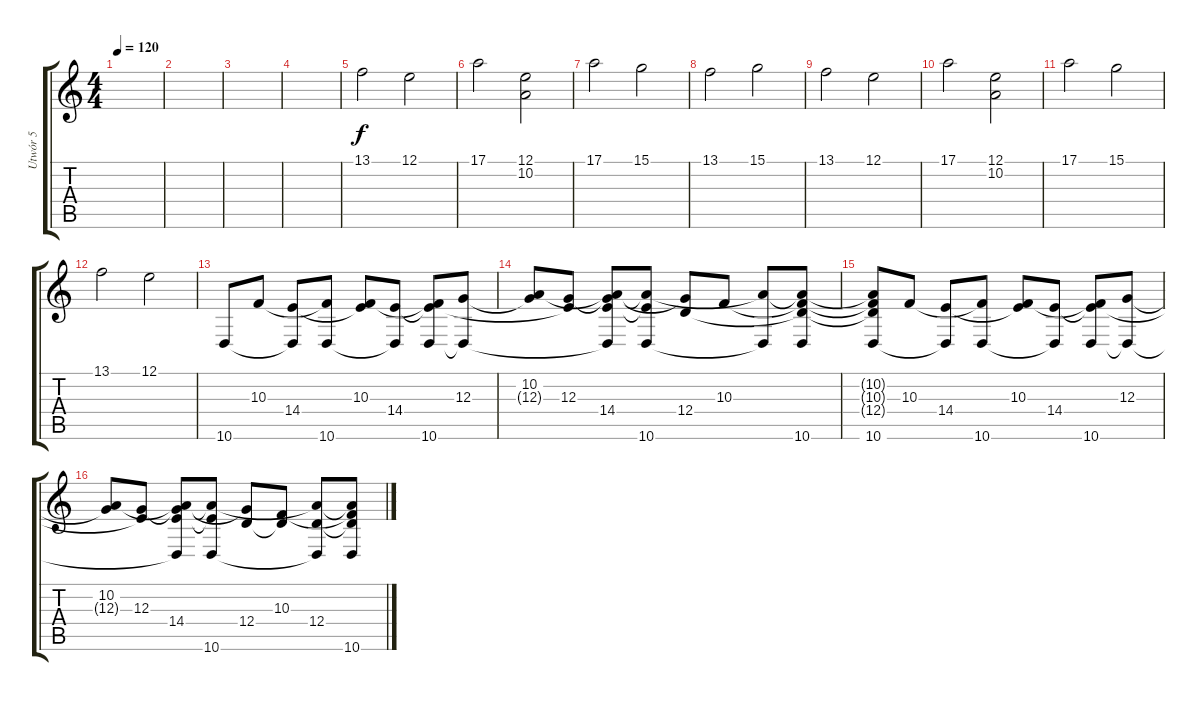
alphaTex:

\track ("Utwór 5" "Utwór 5") {instrument acousticgrandpiano}
\staff {score tabs}
\tuning (E4 B3 G3 D3 A2 E2) {hide}
\ts (4 4)
\tempo 120
\clef g2
\ks c
|
|
|
|
13.1.2 12.1.2 |
17.1.2 (12.1 10.2).2 |
17.1.2 15.1.2 |
13.1.2 15.1.2 |
13.1.2 12.1.2 |
17.1.2 (12.1 10.2).2 |
17.1.2 15.1.2 |
13.1.2 12.1.2 |
10.6.8 10.3.8 (14.4 10.6{t}).8 (10.3{t} 10.6).8 (10.3 14.4{t}).8 (14.4 10.6{t}).8 (10.3{t} 14.4{t} 10.6).8 (12.3 10.6{t}).8 |
(10.2 12.3{t}).8 (12.3 14.4{t}).8 (10.2{t} 12.3{t} 14.4 10.6{t}).8 (10.2{t} 14.4{t} 10.6).8 (12.3{t} 12.4).8 10.3.8 (10.2{t} 10.6{t}).8 (10.2{t} 10.3{t} 12.4{t} 10.6).8 |
(10.2{t} 10.3{t} 12.4{t} 10.6).8 10.3.8 (14.4 10.6{t}).8 (10.3{t} 10.6).8 (10.3 14.4{t}).8 (14.4 10.6{t}).8 (10.3{t} 14.4{t} 10.6).8 (12.3 10.6{t}).8 |
(10.2 12.3{t}).8 (12.3 14.4{t}).8 (10.2{t} 12.3{t} 14.4 10.6{t}).8 (10.2{t} 14.4{t} 10.6).8 (12.3{t} 12.4).8 (10.3 12.4{t}).8 (10.2{t} 12.4 10.6{t}).8 (10.2{t} 10.3{t} 12.4{t} 10.6).8
